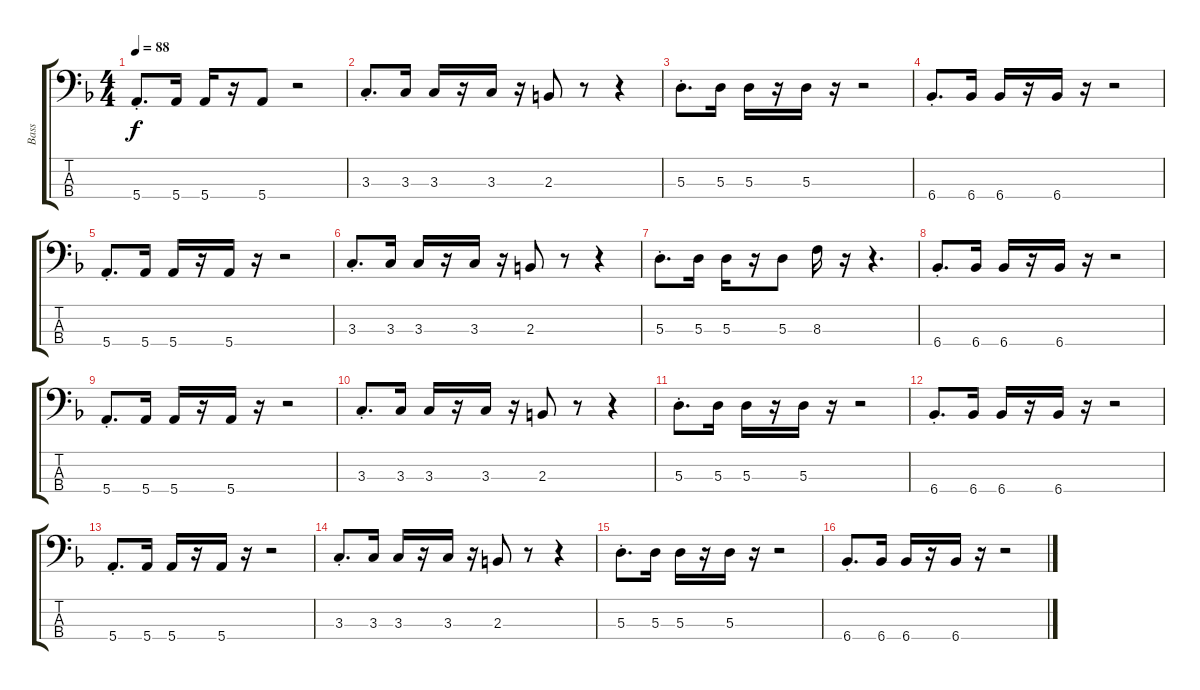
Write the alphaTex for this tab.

\track ("Bass" "Bass") {instrument electricbasspick}
\staff {score tabs}
\tuning (G2 D2 A1 E1) {hide}
\ts (4 4)
\tempo 88
\clef f4
\ks dminor
5.4{st}.8{d dy f} 5.4.16 5.4.16 r.16 5.4.8 r.2 |
3.3{st}.8{d} 3.3.16 3.3.16 r.16 3.3.16 r.16 2.3.8 r.8 r.4 |
5.3{st}.8{d} 5.3.16 5.3.16 r.16 5.3.16 r.16 r.2 |
6.4{st}.8{d} 6.4.16 6.4.16 r.16 6.4.16 r.16 r.2 |
5.4{st}.8{d} 5.4.16 5.4.16 r.16 5.4.16 r.16 r.2 |
3.3{st}.8{d} 3.3.16 3.3.16 r.16 3.3.16 r.16 2.3.8 r.8 r.4 |
5.3{st}.8{d} 5.3.16 5.3.16 r.16 5.3.8 8.3.16 r.16 r.4{d} |
6.4{st}.8{d} 6.4.16 6.4.16 r.16 6.4.16 r.16 r.2 |
5.4{st}.8{d} 5.4.16 5.4.16 r.16 5.4.16 r.16 r.2 |
3.3{st}.8{d} 3.3.16 3.3.16 r.16 3.3.16 r.16 2.3.8 r.8 r.4 |
5.3{st}.8{d} 5.3.16 5.3.16 r.16 5.3.16 r.16 r.2 |
6.4{st}.8{d} 6.4.16 6.4.16 r.16 6.4.16 r.16 r.2 |
5.4{st}.8{d} 5.4.16 5.4.16 r.16 5.4.16 r.16 r.2 |
3.3{st}.8{d} 3.3.16 3.3.16 r.16 3.3.16 r.16 2.3.8 r.8 r.4 |
5.3{st}.8{d} 5.3.16 5.3.16 r.16 5.3.16 r.16 r.2 |
6.4{st}.8{d} 6.4.16 6.4.16 r.16 6.4.16 r.16 r.2
